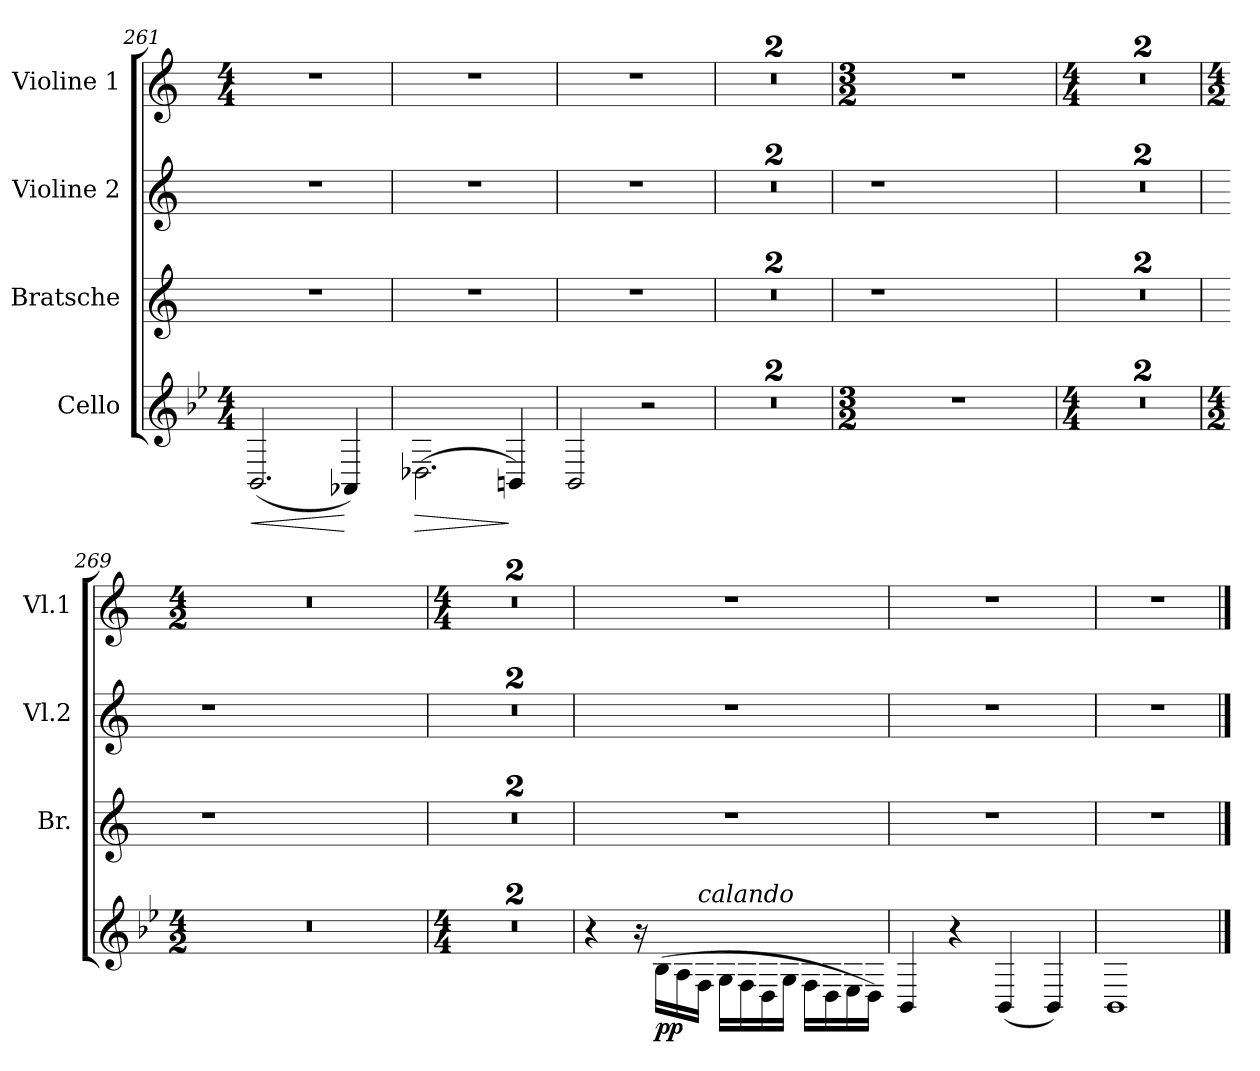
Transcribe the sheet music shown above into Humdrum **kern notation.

**kern	**dynam	**kern	**kern	**kern
*part4	*part4	*part3	*part2	*part1
*staff4	*staff4	*staff3	*staff2	*staff1
*I"Cello	*	*I"Bratsche	*I"Violine 2	*I"Violine 1
*	*	*I'Br.	*I'Vl.2	*I'Vl.1
*clefG2	*	*clefG2	*clefG2	*clefG2
*k[b-e-]	*	*k[]	*k[]	*k[]
*M4/4	*	*	*	*M4/4
=261	=261	=261	=261	=261
!	!LO:HP:b	!	!	!
(2.BB-/	<	1r	1r	1r
4AA-X/)	[	.	.	.
=262	=262	=262	=262	=262
!	!LO:HP:b	!	!	!
(2.D-X\	>	1r	1r	1r
4BBn/)	]	.	.	.
!!LO:LB:g=z
=263	=263	=263	=263	=263
2BB-/	.	1r	1r	1r
2r	.	.	.	.
=264	=264	=264	=264	=264
1r	.	1r	1r	1r
=265	=265	=265	=265	=265
1r	.	1r	1r	1r
=266	=266	=266	=266	=266
*M3/2	*	*	*	*M3/2
1.r	.	1r	1r	1.r
.	.	2ryy	2ryy	.
=267	=267	=267	=267	=267
*M4/4	*	*	*	*M4/4
1r	.	1r	1r	1r
=268	=268	=268	=268	=268
1r	.	1r	1r	1r
=269	=269	=269	=269	=269
*M4/2	*	*	*	*M4/2
0r	.	1r	1r	0r
.	.	1ryy	1ryy	.
!!LO:PB:g=z
=270	=270	=270	=270	=270
*M4/4	*	*	*	*M4/4
1r	.	1r	1r	1r
=271	=271	=271	=271	=271
1r	.	1r	1r	1r
=272	=272	=272	=272	=272
4r	.	1r	1r	1r
16r	.	.	.	.
!	!LO:DY:b	!	!	!
(16B-\LL	pp	.	.	.
16A\	.	.	.	.
!LO:TX:a:i:t=calando	!	!	!	!
16F\JJ	.	.	.	.
16G\LL	.	.	.	.
16F\	.	.	.	.
16D\	.	.	.	.
16G\JJ	.	.	.	.
16F\LL	.	.	.	.
16D\	.	.	.	.
16E-\	.	.	.	.
16D\JJ)	.	.	.	.
=273	=273	=273	=273	=273
4BB-/	.	1r	1r	1r
4r	.	.	.	.
(4BB-/	.	.	.	.
4BB-/)	.	.	.	.
=274	=274	=274	=274	=274
1BB-	.	1r	1r	1r
==	==	==	==	==
*-	*-	*-	*-	*-
